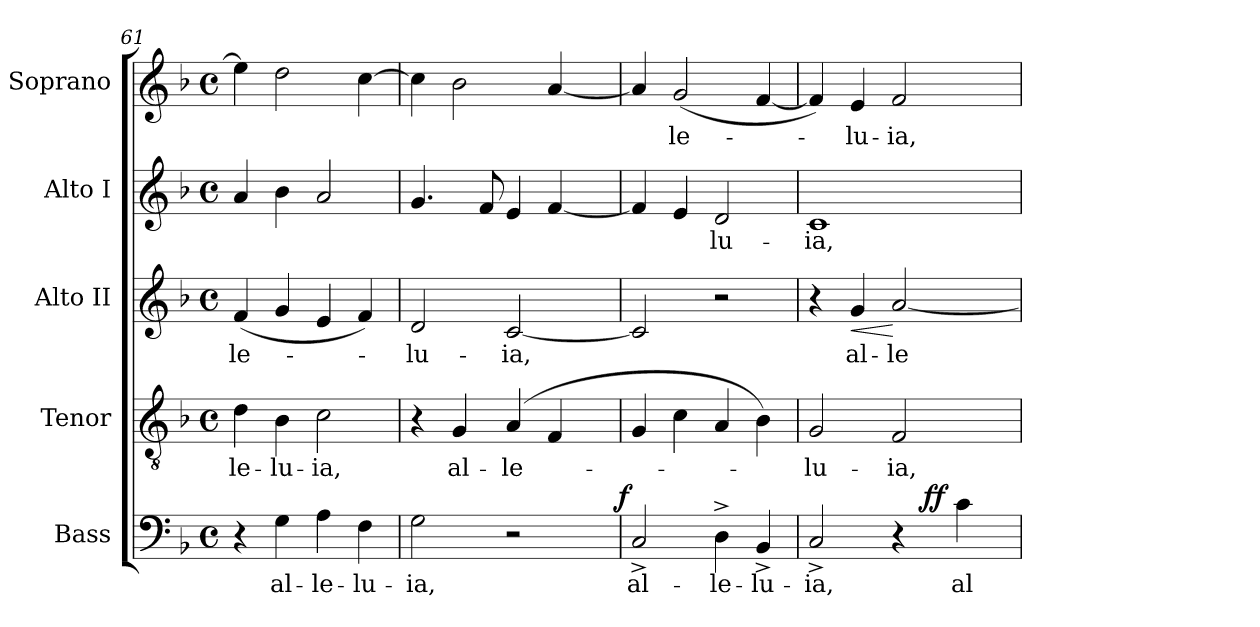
**kern	**text	**dynam	**kern	**text	**kern	**text	**dynam	**kern	**text	**kern	**text
*part5	*part5	*part5	*part4	*part4	*part3	*part3	*part3	*part2	*part2	*part1	*part1
*staff5	*staff5	*staff5	*staff4	*staff4	*staff3	*staff3	*staff3	*staff2	*staff2	*staff1	*staff1
*I"Bass	*	*	*I"Tenor	*	*I"Alto II	*	*	*I"Alto I	*	*I"Soprano	*
*I'B.	*	*	*I'T.	*	*I'A2.	*	*	*I'A1.	*	*I'S.	*
*clefF4	*	*	*clefGv2	*	*clefG2	*	*	*clefG2	*	*clefG2	*
*	*	*	*ITrd7c12	*	*	*	*	*	*	*	*
*k[b-]	*	*	*k[b-]	*	*k[b-]	*	*	*k[b-]	*	*k[b-]	*
*F:	*	*	*F:	*	*F:	*	*	*F:	*	*F:	*
*M4/4	*	*	*M4/4	*	*M4/4	*	*	*M4/4	*	*M4/4	*
*met(c)	*	*	*met(c)	*	*met(c)	*	*	*met(c)	*	*met(c)	*
=61	=61	=61	=61	=61	=61	=61	=61	=61	=61	=61	=61
!	!	!	!	!LO:LY:b:color=#000000	!	!	!	!	!	!	!
!	!	!	!	!	!	!LO:LY:b:color=#000000	!	!	!	!	!
4r	.	.	4Di\	-le-	(4fi/	-le-	.	4ai/	.	4eei\]	.
!	!LO:LY:b:color=#000000	!	!	!	!	!	!	!	!	!	!
!	!	!	!	!LO:LY:b:color=#000000	!	!	!	!	!	!	!
4Gi\	al-	.	4BB-i\	-lu-	4gi/	.	.	4b-i\	.	2ddi\	.
!	!LO:LY:b:color=#000000	!	!	!	!	!	!	!	!	!	!
!	!	!	!	!LO:LY:b:color=#000000	!	!	!	!	!	!	!
4Ai\	-le-	.	2Ci\	-ia,	4ei/	.	.	2ai/	.	.	.
!	!LO:LY:b:color=#000000	!	!	!	!	!	!	!	!	!	!
4Fi\	-lu-	.	.	.	4fi/)	.	.	.	.	[>4cci\	.
!!LO:LB:g=z
=62	=62	=62	=62	=62	=62	=62	=62	=62	=62	=62	=62
!	!LO:LY:b:color=#000000	!	!	!	!	!	!	!	!	!	!
!	!	!	!	!	!	!LO:LY:b:color=#000000	!	!	!	!	!
*^	*	*	*	*	*	*	*	*	*	*	*
2Gi\	2ryy	-ia,	.	4r	.	2di/	-lu-	.	4.gi/	.	4cci\]	.
!	!	!	!	!	!LO:LY:b:color=#000000	!	!	!	!	!	!	!
.	.	.	.	4GGi/	al-	.	.	.	.	.	2b-i\	.
.	.	.	.	.	.	.	.	.	8fi/	.	.	.
!	!	!	!	!	!LO:LY:b:color=#000000	!	!	!	!	!	!	!
!	!	!	!	!	!	!	!LO:LY:b:color=#000000	!	!	!	!	!
2r	4ryy	.	.	(4AAi/	-le-	[<2ci/	-ia,	.	4ei/	.	.	.
.	8ryy	.	.	4FFi/	.	.	.	.	[<4fi/	.	[<4ai/	.
.	16ryy	.	.	.	.	.	.	.	.	.	.	.
.	32ryy	.	.	.	.	.	.	.	.	.	.	.
.	64ryy	.	.	.	.	.	.	.	.	.	.	.
.	128...ryy	.	.	.	.	.	.	.	.	.	.	.
.	1024ryy	.	f	.	.	.	.	.	.	.	.	.
*v	*v	*	*	*	*	*	*	*	*	*	*	*
=63	=63	=63	=63	=63	=63	=63	=63	=63	=63	=63	=63
*^	*	*	*	*	*	*	*	*	*	*	*
!	!	!LO:LY:b:color=#000000	!	!	!	!	!	!	!	!	!	!
*v	*v	*	*	*	*	*	*	*	*	*	*	*
2C^i/	al-	.	4GGi/	.	2ci/]	.	.	4fi/]	.	4ai/]	.
!	!	!	!	!	!	!	!	!	!	!	!LO:LY:b:color=#000000
.	.	.	4Ci\	.	.	.	.	4ei/	.	(2gi/	-le-
!	!LO:LY:b:color=#000000	!	!	!	!	!	!	!	!	!	!
!	!	!	!	!	!	!	!	!	!LO:LY:b:color=#000000	!	!
4D^i\	-le-	.	4AAi/	.	2r	.	.	2di/	-lu-	.	.
!	!LO:LY:b:color=#000000	!	!	!	!	!	!	!	!	!	!
4BB-^i/	-lu-	.	4BB-i\)	.	.	.	.	.	.	[<4fi/	.
=64	=64	=64	=64	=64	=64	=64	=64	=64	=64	=64	=64
!	!LO:LY:b:color=#000000	!	!	!	!	!	!	!	!	!	!
!	!	!	!	!LO:LY:b:color=#000000	!	!	!	!	!	!	!
!	!	!	!	!	!	!	!	!	!LO:LY:b:color=#000000	!	!
*^	*	*	*	*	*	*	*	*	*	*	*
2C^i/	2ryy	-ia,	.	2GGi/	-lu-	4r	.	.	1ci	-ia,	4fi/])	.
!	!	!	!	!	!	!	!LO:LY:b:color=#000000	!LO:HP:b	!	!	!	!
!	!	!	!	!	!	!	!	!	!	!	!	!LO:LY:b:color=#000000
.	.	.	.	.	.	4gi/	al-	<	.	.	4ei/	-lu-
!	!	!	!	!	!LO:LY:b:color=#000000	!	!	!	!	!	!	!
!	!	!	!	!	!	!	!LO:LY:b:color=#000000	!	!	!	!	!
!	!	!	!	!	!	!	!	!	!	!	!	!LO:LY:b:color=#000000
4r	16ryy	.	.	2FFi/	-ia,	[<2ai/	-le-	[	.	.	2fi/	-ia,
.	64ryy	.	.	.	.	.	.	.	.	.	.	.
.	128ryy	.	.	.	.	.	.	.	.	.	.	.
.	512ryy	.	.	.	.	.	.	.	.	.	.	.
.	4ryy	.	ff	.	.	.	.	.	.	.	.	.
!	!	!LO:LY:b:color=#000000	!	!	!	!	!	!	!	!	!	!
4ci\	.	al-	.	.	.	.	.	.	.	.	.	.
.	8ryy	.	.	.	.	.	.	.	.	.	.	.
.	32ryy	.	.	.	.	.	.	.	.	.	.	.
.	256.ryy	.	.	.	.	.	.	.	.	.	.	.
*v	*v	*	*	*	*	*	*	*	*	*	*	*
=	=	=	=	=	=	=	=	=	=	=	=
*-	*-	*-	*-	*-	*-	*-	*-	*-	*-	*-	*-
